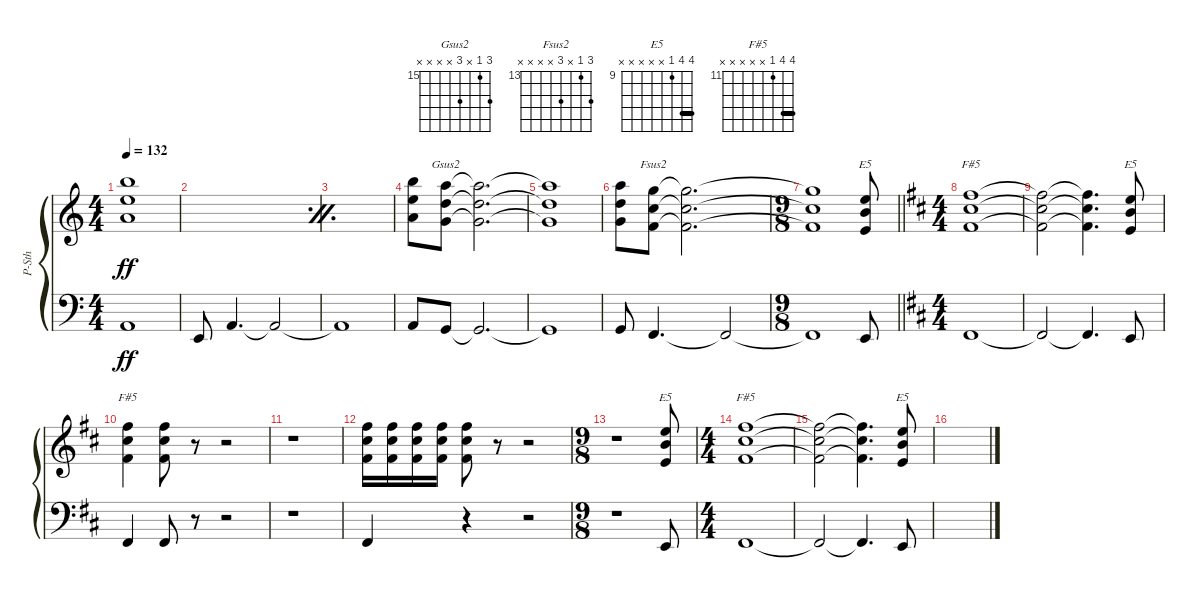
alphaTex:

\defaultSystemsLayout 4
\bracketExtendMode groupsimilarinstruments
\otherSystemsTrackNameOrientation horizontal
\track ("Strings / Pad" "P-Sth") {multiBarRest instrument pad2warm}
\staff {score}
\tuning (E4 B3 G3 D3 A2 E2 B1 Gb1)
\chord ("Gsus2" 17 15 x 17 x x x x) {firstfret 15 showfingering false}
\chord ("Fsus2" 15 13 x 15 x x x x) {firstfret 13 showfingering false}
\chord ("E5" 12 12 9 x x x x x) {firstfret 9 showfingering false barre 12}
\chord ("F#5" 14 14 11 x x x x x) {firstfret 11 showfingering false barre 14}
\ts (4 4)
\tempo 132
\clef g2
\ks c
(17.2{t} 19.4{t} 19.1{t}).1{dy ff} |
\simile firstofdouble
|
\simile secondofdouble
|
\simile none
(19.1 17.2 19.4).8 (17.1 15.2 17.4).8{ch "Gsus2"} (17.1{t} 15.2{t} 17.4{t}).2{d} |
(17.1{t} 15.2{t} 17.4{t}).1 |
(17.4 17.1 15.2).8 (15.4 15.1 13.2).8{ch "Fsus2"} (15.4{t} 15.1{t} 13.2{t}).2{d} |
\ts (9 8)
\beaming (8 2 2 3)
\barLineRight lightlight
(15.4{t} 15.1{t} 13.2{t}).1 (12.1 12.2 9.3).8{ch "E5"} |
\ts (4 4)
\beaming (8 2 2 3)
\ks d
(14.1{acc #} 14.2{acc #} 11.3{acc #}).1{ch "F#5"} |
(14.1{t acc #} 14.2{t acc #} 11.3{t acc #}).2 (11.3{t acc #} 14.2{t acc #} 14.1{t acc #}).4{d} (12.1{acc forcenatural} 12.2{acc forcenatural} 9.3{acc forcenatural}).8{ch "E5"} |
(11.3{acc #} 14.2{acc #} 14.1{acc #}).4{ch "F#5"} (11.3{acc #} 14.2{acc #} 14.1{acc #}).8 r.8 r.2 |
r.1 |
(14.1{acc #} 14.2{acc #} 11.3{acc #}).16 (14.1{acc #} 14.2{acc #} 11.3{acc #}).16 (14.1{acc #} 14.2{acc #} 11.3{acc #}).16 (14.1{acc #} 14.2{acc #} 11.3{acc #}).16 (14.1{acc #} 14.2{acc #} 11.3{acc #}).8 r.8 r.2 |
\ts (9 8)
\beaming (8 2 2 3)
r.1 (12.1{acc forcenatural} 12.2{acc forcenatural} 9.3{acc forcenatural}).8{ch "E5"} |
\ts (4 4)
\beaming (8 2 2 2 2)
(14.1{acc #} 14.2{acc #} 11.3{acc #}).1{ch "F#5"} |
(11.3{t acc #} 14.2{t acc #} 14.1{t acc #}).2 (11.3{t acc #} 14.2{t acc #} 14.1{t acc #}).4{d} (12.1{acc forcenatural} 12.2{acc forcenatural} 9.3{acc forcenatural}).8{ch "E5"} |
\simile firstofdouble
\staff {score}
\tuning (E4 B3 G3 D3 A2 E2)
\clef f4
\ottava regular
\simile none
\ks c
-7.6{t}.1{ot 8vb dy ff} |
-12.6.8{ot 8vb} -7.6.4{d ot 8vb} -7.6{t}.2{ot 8vb} |
-7.6{t}.1{ot 8vb} |
-7.6.8{ot 8vb} -9.6.8{ot 8vb} -9.6{t}.2{d ot 8vb} |
-9.6{t}.1{ot 8vb} |
-9.6.8{ot 8vb} -11.6.4{d ot 8vb} -11.6{t}.2{ot 8vb} |
\barLineRight lightlight
-11.6{t}.1{ot 8vb} -12.6.8{ot 8vb} |
\ks d
-10.6{acc #}.1{ot 8vb} |
-10.6{t acc #}.2{ot 8vb} -10.6{t acc #}.4{d ot 8vb} -12.6{acc forcenatural}.8{ot 8vb} |
-10.6{acc #}.4{ot 8vb} -10.6{acc #}.8{ot 8vb} r.8 r.2 |
r.1 |
-10.6{acc #}.4{ot 8vb} r.4 r.2 |
r.1 -12.6{acc forcenatural}.8{ot 8vb} |
-10.6{acc #}.1{ot 8vb} |
-10.6{t acc #}.2{ot 8vb} -10.6{t acc #}.4{d ot 8vb} -12.6{acc forcenatural}.8{ot 8vb} |
\simile firstofdouble
